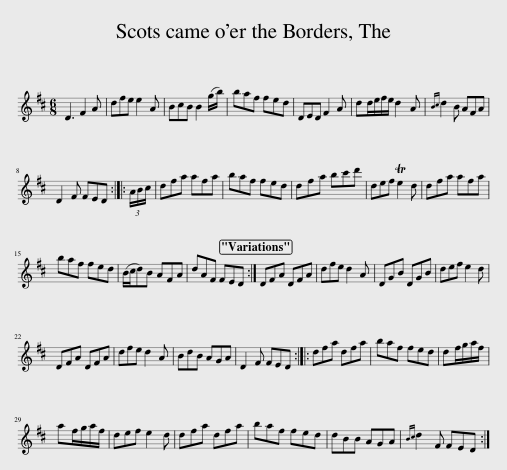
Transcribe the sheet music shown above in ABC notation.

X:1
L:1/8
M:6/8
I:linebreak $
K:D
V:1 treble
V:1
 D3 F2 A | dfe e2 A | BcB B2 (g/b/) | baf fed | DED F2 A | %5
 dd/e/f/e/ d2 A |{Bc} d2 B AFA |$ D2 F FED :: (3A/B/c/ | dfa afa | %10
 baf fed | dfa bc'd' | def Te2 d | dfa afa |$ baf fed | %15
 (B/c/d)B AFA | dAF FED :| DFA DFA | dfe d2 A | DGB DGB | %20
 def e2 d |$ DFA DFA | dfe d2 A | BdB AGA | D2 F FED :: %25
 dfa dfa | baf fed | df/g/a/f/ |$ af/g/a/f/ | def e2 d | %30
 dfa dfa | baf fed | dBB AGA |{Bc} d2 F FED :| %34
